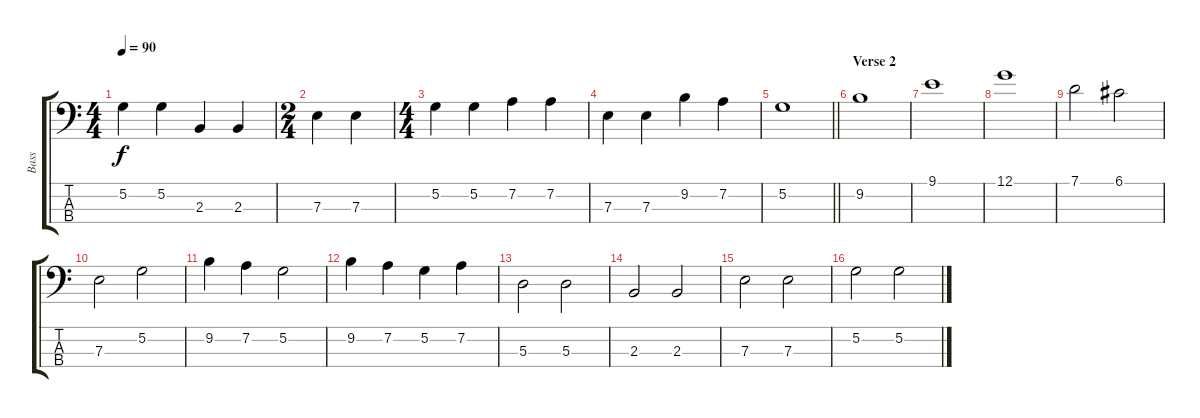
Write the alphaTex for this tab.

\track ("Bass" "Bass") {instrument electricbassfinger}
\staff {score tabs}
\tuning (G2 D2 A1 E1) {hide}
\ts (4 4)
\tempo 90
\clef f4
\ks c
5.2.4{dy f} 5.2.4 2.3.4 2.3.4 |
\ts (2 4)
7.3.4 7.3.4 |
\ts (4 4)
5.2.4 5.2.4 7.2.4 7.2.4 |
7.3.4 7.3.4 9.2.4 7.2.4 |
\barLineRight lightlight
5.2.1 |
\section ("" "Verse 2")
9.2.1 |
9.1.1 |
12.1.1 |
7.1.2 6.1.2 |
7.3.2 5.2.2 |
9.2.4 7.2.4 5.2.2 |
9.2.4 7.2.4 5.2.4 7.2.4 |
5.3.2 5.3.2 |
2.3.2 2.3.2 |
7.3.2 7.3.2 |
5.2.2 5.2.2
